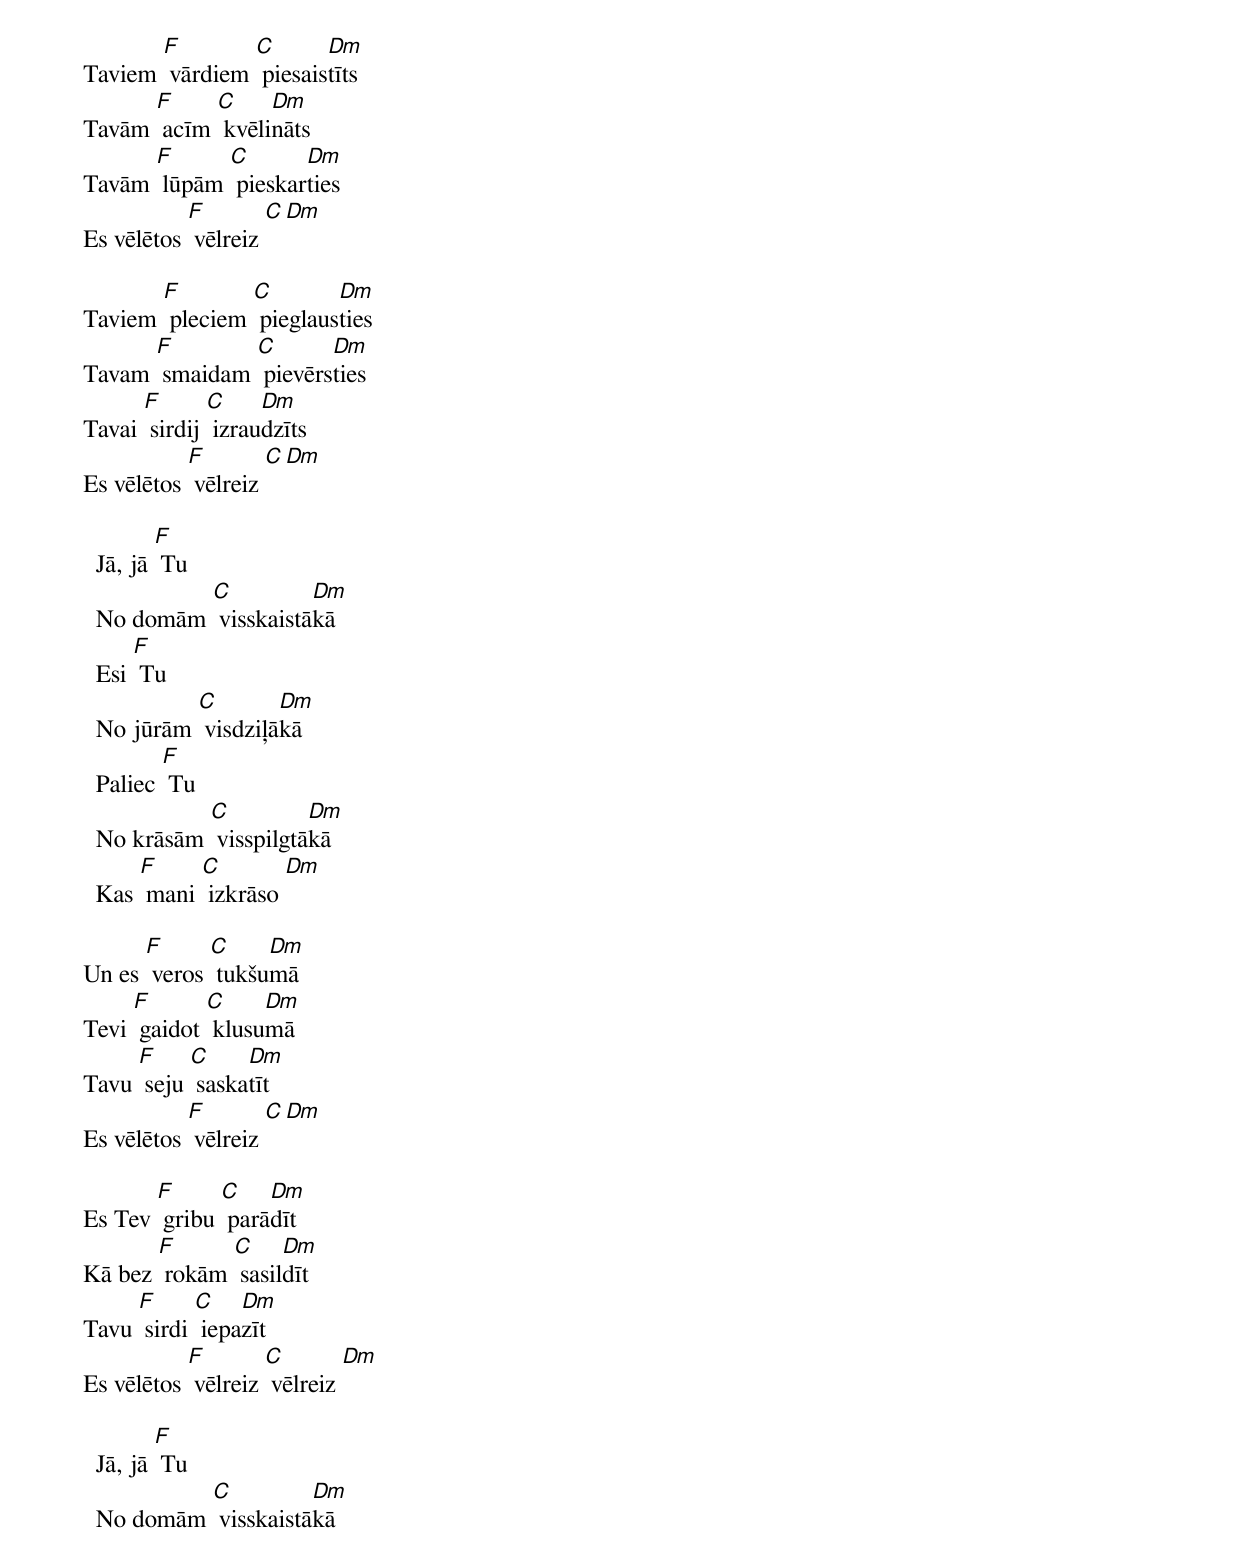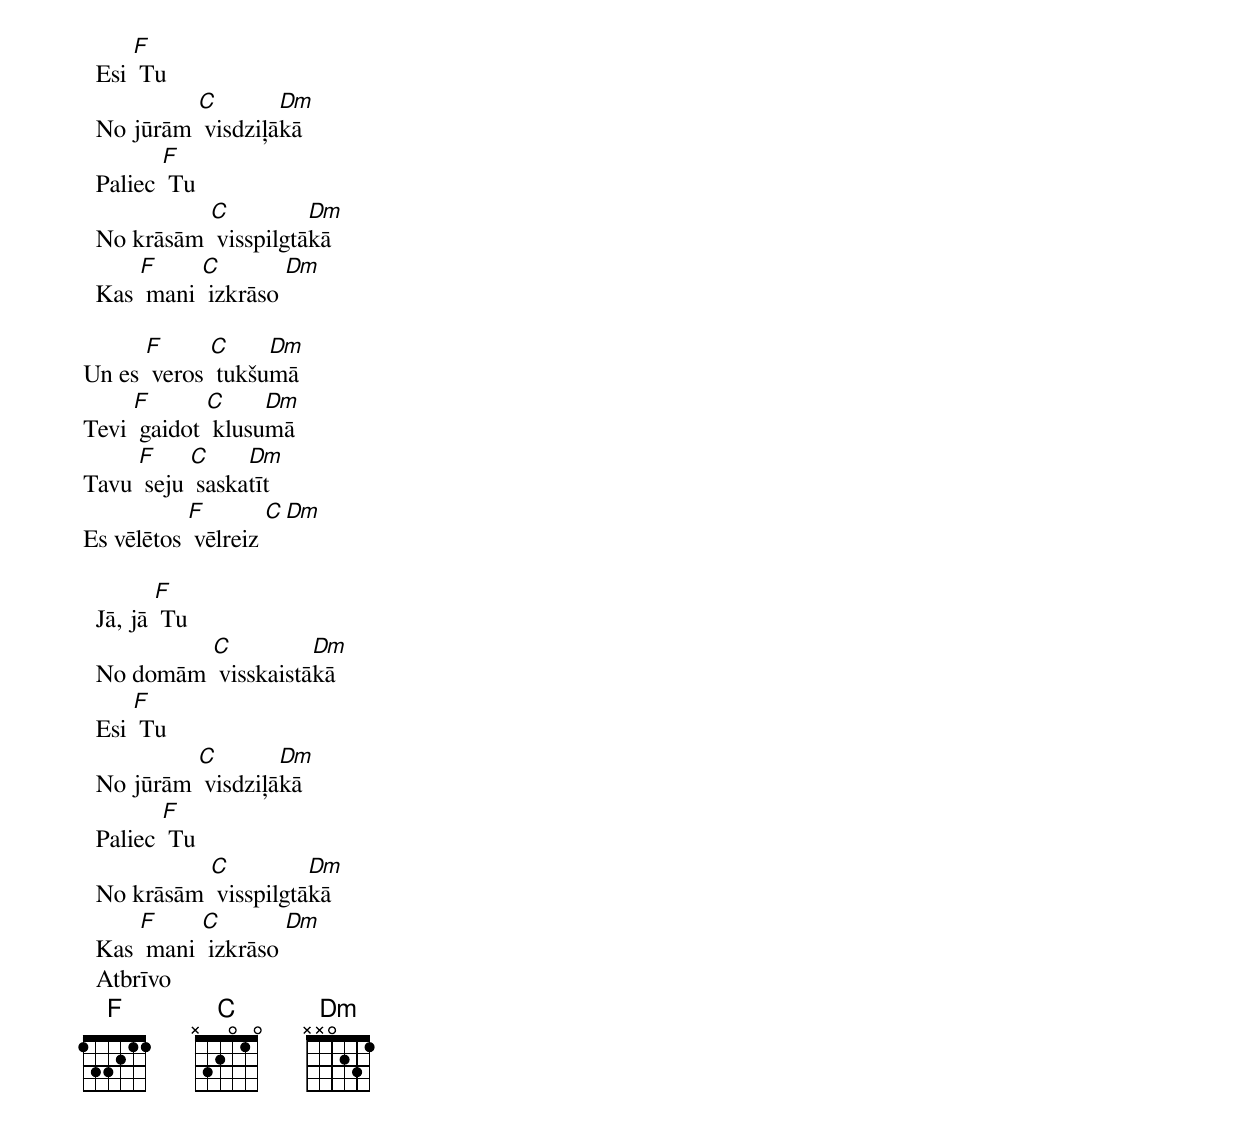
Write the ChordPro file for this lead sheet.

Taviem [F] vārdiem [C] piesais[Dm]tīts
Tavām [F] acīm [C] kvēli[Dm]nāts
Tavām [F] lūpām [C] pieskar[Dm]ties
Es vēlētos [F] vēlreiz [C][Dm]

Taviem [F] pleciem [C] pieglaus[Dm]ties
Tavam [F] smaidam [C] pievērs[Dm]ties
Tavai [F] sirdij [C] izrau[Dm]dzīts
Es vēlētos [F] vēlreiz [C][Dm]

  Jā, jā [F] Tu
  No domām [C] visskaistā[Dm]kā
  Esi [F] Tu
  No jūrām [C] visdziļā[Dm]kā
  Paliec [F] Tu
  No krāsām [C] visspilgtā[Dm]kā
  Kas [F] mani [C] izkrāso [Dm]

Un es [F] veros [C] tukšu[Dm]mā
Tevi [F] gaidot [C] klusu[Dm]mā
Tavu [F] seju [C] saska[Dm]tīt
Es vēlētos [F] vēlreiz [C][Dm]

Es Tev [F] gribu [C] parā[Dm]dīt
Kā bez [F] rokām [C] sasil[Dm]dīt
Tavu [F] sirdi [C] iepa[Dm]zīt
Es vēlētos [F] vēlreiz [C] vēlreiz [Dm]

  Jā, jā [F] Tu
  No domām [C] visskaistā[Dm]kā
  Esi [F] Tu
  No jūrām [C] visdziļā[Dm]kā
  Paliec [F] Tu
  No krāsām [C] visspilgtā[Dm]kā
  Kas [F] mani [C] izkrāso [Dm]

Un es [F] veros [C] tukšu[Dm]mā
Tevi [F] gaidot [C] klusu[Dm]mā
Tavu [F] seju [C] saska[Dm]tīt
Es vēlētos [F] vēlreiz [C][Dm]

  Jā, jā [F] Tu
  No domām [C] visskaistā[Dm]kā
  Esi [F] Tu
  No jūrām [C] visdziļā[Dm]kā
  Paliec [F] Tu
  No krāsām [C] visspilgtā[Dm]kā
  Kas [F] mani [C] izkrāso [Dm]
  Atbrīvo
